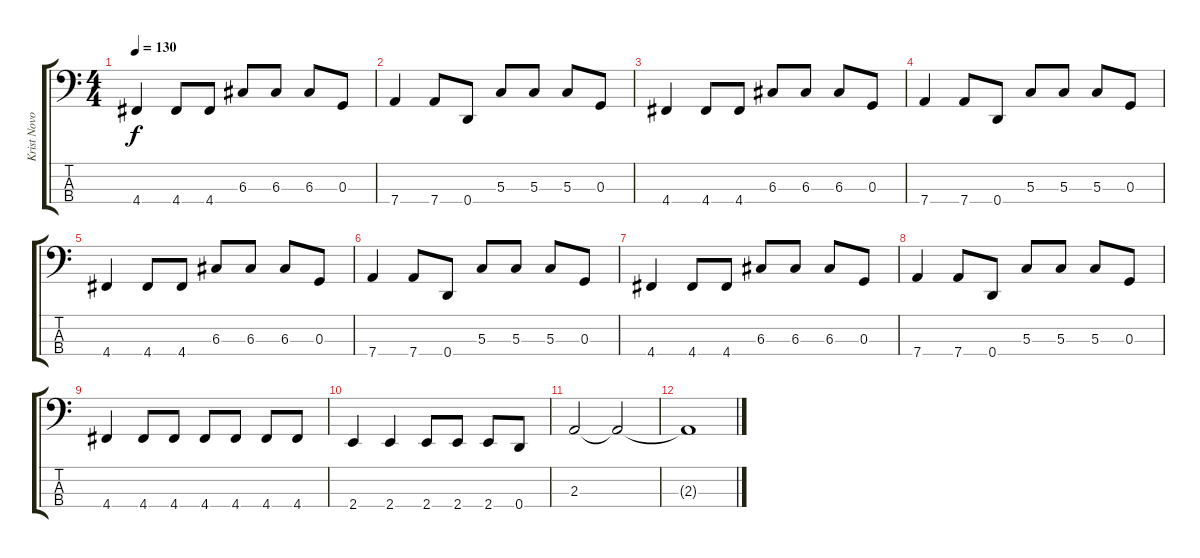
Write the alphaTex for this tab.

\track ("Krist Novoselic" "Krist Novo") {instrument electricbasspick}
\staff {score tabs}
\tuning (F2 C2 G1 D1) {hide}
\ts (4 4)
\tempo 130
\clef f4
\ks c
4.4.4{dy f} 4.4.8 4.4.8 6.3.8 6.3.8 6.3.8 0.3.8 |
7.4.4 7.4.8 0.4.8 5.3.8 5.3.8 5.3.8 0.3.8 |
4.4.4 4.4.8 4.4.8 6.3.8 6.3.8 6.3.8 0.3.8 |
7.4.4 7.4.8 0.4.8 5.3.8 5.3.8 5.3.8 0.3.8 |
4.4.4 4.4.8 4.4.8 6.3.8 6.3.8 6.3.8 0.3.8 |
7.4.4 7.4.8 0.4.8 5.3.8 5.3.8 5.3.8 0.3.8 |
4.4.4 4.4.8 4.4.8 6.3.8 6.3.8 6.3.8 0.3.8 |
7.4.4 7.4.8 0.4.8 5.3.8 5.3.8 5.3.8 0.3.8 |
4.4.4 4.4.8 4.4.8 4.4.8 4.4.8 4.4.8 4.4.8 |
2.4.4 2.4.4 2.4.8 2.4.8 2.4.8 0.4.8 |
2.3.2 2.3{t}.2{volume 0} |
2.3{t}.1
